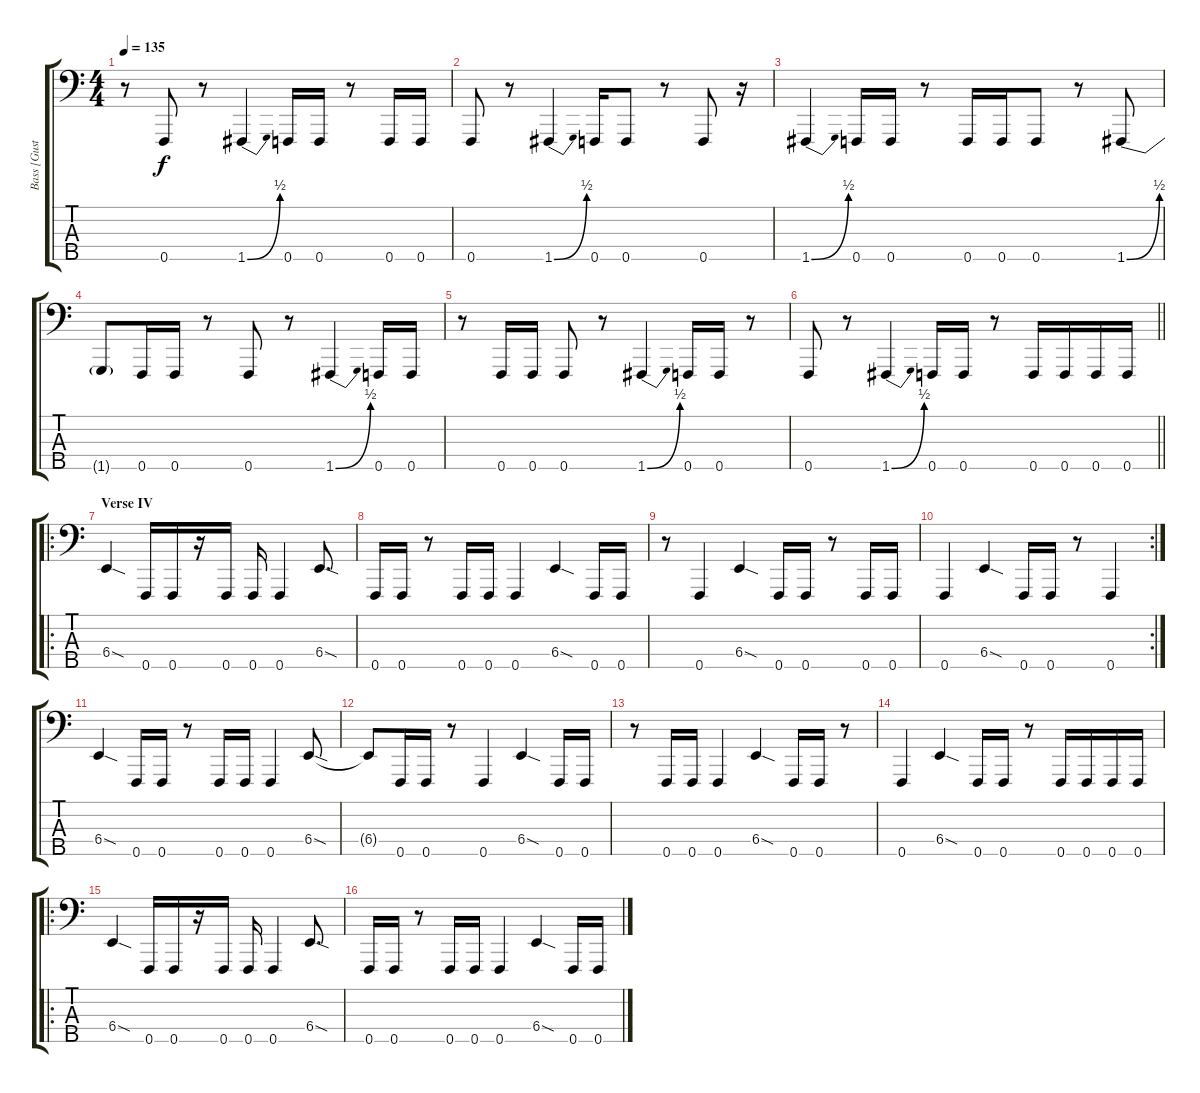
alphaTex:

\track ("Bass [Gustaf Hielm]" "Bass [Gust") {instrument electricbasspick}
\staff {score tabs}
\tuning (Db2 Ab1 Eb1 Bb0 F0) {hide}
\ts (4 4)
\tempo 135
\clef f4
\ks c
r.8{dy f} 0.5.8 r.8 1.5{be (bend 0 0 60 2)}.4 0.5.16 0.5.16 r.8 0.5.16 0.5.16 |
0.5.8 r.8 1.5{be (bend 0 0 60 2)}.4 0.5.16 0.5.8 r.8 0.5.8 r.16 |
1.5{be (bend 0 0 60 2)}.4 0.5.16 0.5.16 r.8 0.5.16 0.5.16 0.5.8 r.8 1.5{be (bend 0 0 60 2)}.8 |
1.5{t}.8 0.5.16 0.5.16 r.8 0.5.8 r.8 1.5{be (bend 0 0 60 2)}.4 0.5.16 0.5.16 |
r.8 0.5.16 0.5.16 0.5.8 r.8 1.5{be (bend 0 0 60 2)}.4 0.5.16 0.5.16 r.8 |
\barLineRight lightlight
0.5.8 r.8 1.5{be (bend 0 0 60 2)}.4 0.5.16 0.5.16 r.8 0.5.16 0.5.16 0.5.16 0.5.16 |
\ro
\section ("" "Verse IV")
6.4{sod}.4 0.5.16 0.5.16 r.16 0.5.16 0.5.16 0.5.4 6.4{sod}.8{d} |
0.5.16 0.5.16 r.8 0.5.16 0.5.16 0.5.4 6.4{sod}.4 0.5.16 0.5.16 |
r.8 0.5.4 6.4{sod}.4 0.5.16 0.5.16 r.8 0.5.16 0.5.16 |
\rc 2
0.5.4 6.4{sod}.4 0.5.16 0.5.16 r.8 0.5.4 |
6.4{sod}.4 0.5.16 0.5.16 r.8 0.5.16 0.5.16 0.5.4 6.4{sod}.8 |
6.4{t}.8 0.5.16 0.5.16 r.8 0.5.4 6.4{sod}.4 0.5.16 0.5.16 |
r.8 0.5.16 0.5.16 0.5.4 6.4{sod}.4 0.5.16 0.5.16 r.8 |
0.5.4 6.4{sod}.4 0.5.16 0.5.16 r.8 0.5.16 0.5.16 0.5.16 0.5.16 |
\ro
6.4{sod}.4 0.5.16 0.5.16 r.16 0.5.16 0.5.16 0.5.4 6.4{sod}.8{d} |
0.5.16 0.5.16 r.8 0.5.16 0.5.16 0.5.4 6.4{sod}.4 0.5.16 0.5.16
